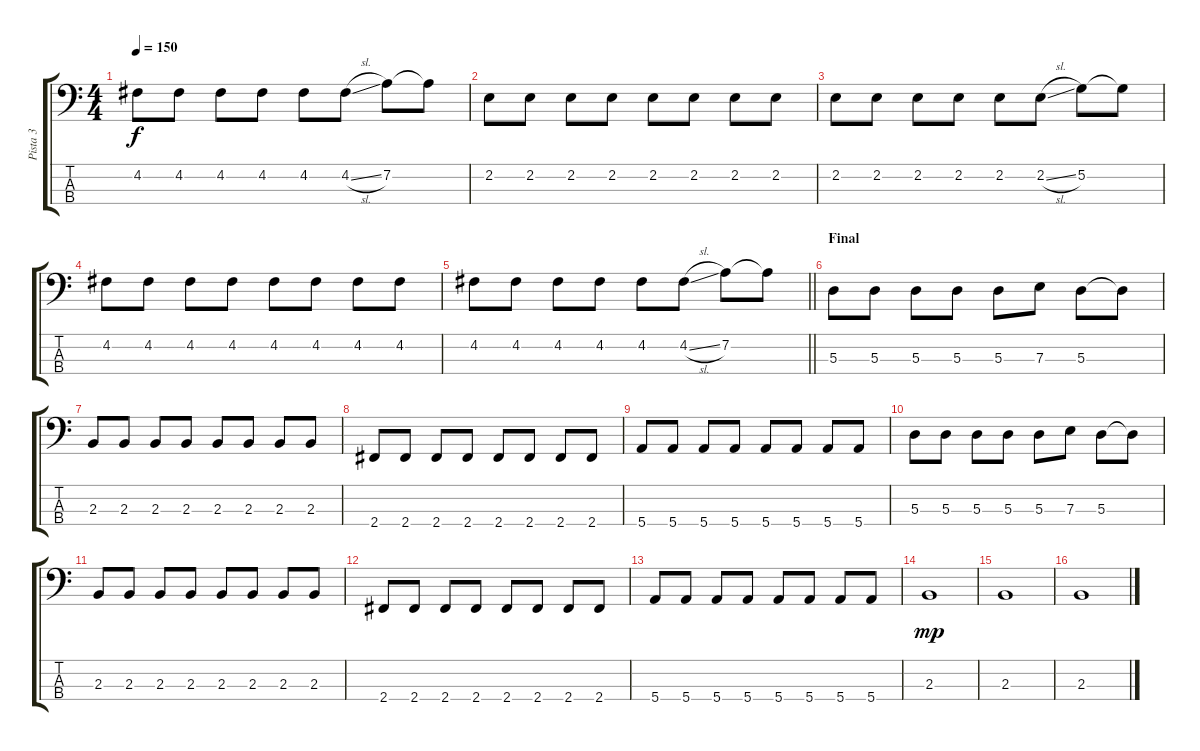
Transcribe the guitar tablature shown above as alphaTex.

\track ("Pista 3" "Pista 3") {instrument electricbassfinger}
\staff {score tabs}
\tuning (G2 D2 A1 E1) {hide}
\ts (4 4)
\tempo 150
\clef f4
\ks c
4.2.8{dy f} 4.2.8 4.2.8 4.2.8 4.2.8 4.2{sl}.8 7.2.8 7.2{t}.8 |
2.2.8 2.2.8 2.2.8 2.2.8 2.2.8 2.2.8 2.2.8 2.2.8 |
2.2.8 2.2.8 2.2.8 2.2.8 2.2.8 2.2{sl}.8 5.2.8 5.2{t}.8 |
4.2.8 4.2.8 4.2.8 4.2.8 4.2.8 4.2.8 4.2.8 4.2.8 |
\barLineRight lightlight
4.2.8 4.2.8 4.2.8 4.2.8 4.2.8 4.2{sl}.8 7.2.8 7.2{t}.8 |
\section ("" "Final")
5.3.8 5.3.8 5.3.8 5.3.8 5.3.8 7.3.8 5.3.8 5.3{t}.8 |
2.3.8 2.3.8 2.3.8 2.3.8 2.3.8 2.3.8 2.3.8 2.3.8 |
2.4.8 2.4.8 2.4.8 2.4.8 2.4.8 2.4.8 2.4.8 2.4.8 |
5.4.8 5.4.8 5.4.8 5.4.8 5.4.8 5.4.8 5.4.8 5.4.8 |
5.3.8 5.3.8 5.3.8 5.3.8 5.3.8 7.3.8 5.3.8 5.3{t}.8 |
2.3.8 2.3.8 2.3.8 2.3.8 2.3.8 2.3.8 2.3.8 2.3.8 |
2.4.8 2.4.8 2.4.8 2.4.8 2.4.8 2.4.8 2.4.8 2.4.8 |
5.4.8 5.4.8 5.4.8 5.4.8 5.4.8 5.4.8 5.4.8 5.4.8 |
2.3.1{dy mp} |
2.3.1 |
2.3.1
